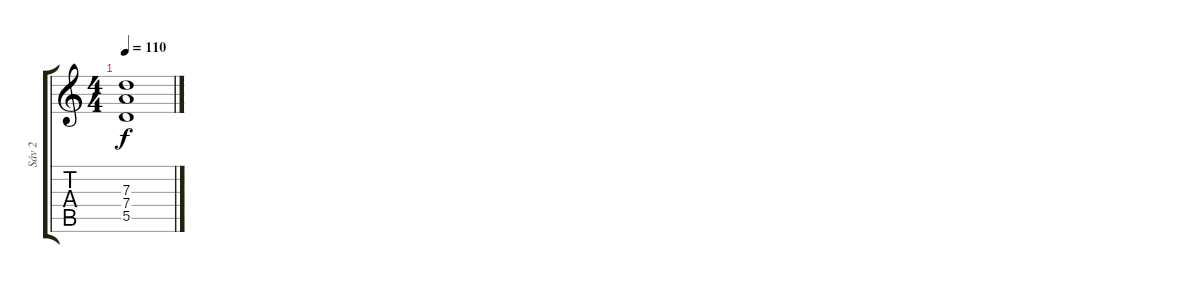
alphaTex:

\track ("Sáv 2" "Sáv 2") {instrument distortionguitar}
\staff {score tabs}
\tuning (E4 B3 G3 D3 A2 E2) {hide}
\ts (4 4)
\tempo 110
\clef g2
\ks c
(7.3 7.4 5.5).1{dy f}
